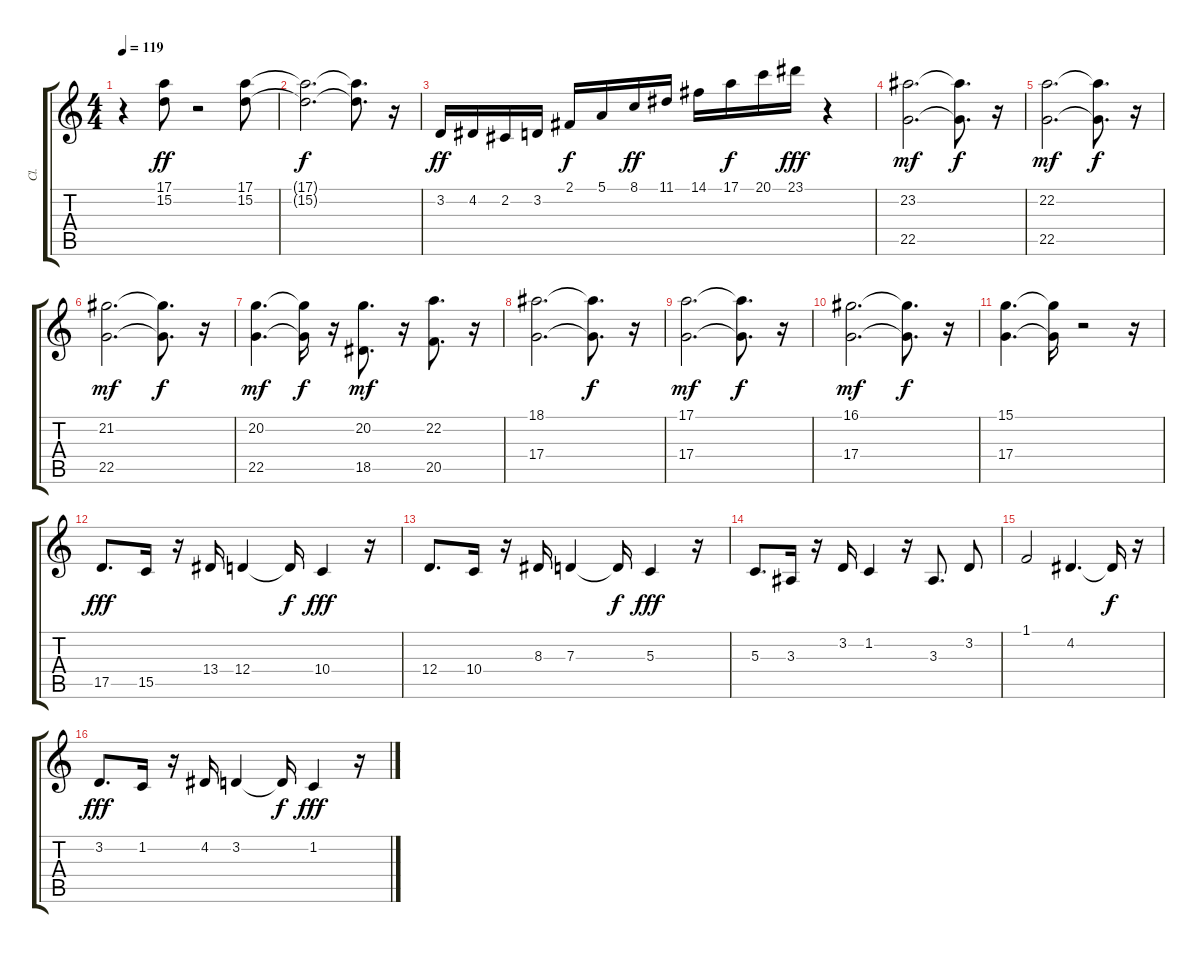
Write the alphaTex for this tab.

\track ("Cl.                             " "Cl.       ") {instrument clarinet}
\staff {score tabs}
\tuning (E4 B3 G3 D3 A2 E2) {hide}
\ts (4 4)
\tempo 119
\clef g2
\ks c
r.4{dy ff} (17.1 15.2).8 r.2 (17.1 15.2).8 |
(17.1{t} 15.2{t}).2{d dy f} (17.1{t} 15.2{t}).8{d} r.16 |
3.2.16{dy ff} 4.2.16 2.2.16 3.2.16 2.1.16{dy f} 5.1.16 8.1.16{dy ff} 11.1.16 14.1.16 17.1.16{dy f} 20.1.16 23.1.16{dy fff} r.4 |
(23.2 22.5).2{d dy mf} (23.2{t} 22.5{t}).8{d dy f} r.16 |
(22.2 22.5).2{d dy mf} (22.2{t} 22.5{t}).8{d dy f} r.16 |
(21.2 22.5).2{d dy mf} (21.2{t} 22.5{t}).8{d dy f} r.16 |
(20.2 22.5).4{d dy mf} (20.2{t} 22.5{t}).16{dy f} r.16 (20.2 18.5).8{d dy mf} r.16 (22.2 20.5).8{d} r.16 |
(18.1 17.4).2{d} (18.1{t} 17.4{t}).8{d dy f} r.16 |
(17.1 17.4).2{d dy mf} (17.1{t} 17.4{t}).8{d dy f} r.16 |
(16.1 17.4).2{d dy mf} (16.1{t} 17.4{t}).8{d dy f} r.16 |
(15.1 17.4).4{d} (15.1{t} 17.4{t}).16 r.2 r.16 |
17.5.8{d dy fff} 15.5.16 r.16 13.4.16 12.4.4 12.4{t}.16{dy f} 10.4.4{dy fff} r.16 |
12.4.8{d} 10.4.16 r.16 8.3.16 7.3.4 7.3{t}.16{dy f} 5.3.4{dy fff} r.16 |
5.3.8{d} 3.3.16 r.16 3.2.16 1.2.4 r.16 3.3.8{d} 3.2.8 |
1.1.2 4.2.4{d} 4.2{t}.16{dy f} r.16 |
3.2.8{d dy fff} 1.2.16 r.16 4.2.16 3.2.4 3.2{t}.16{dy f} 1.2.4{dy fff} r.16
